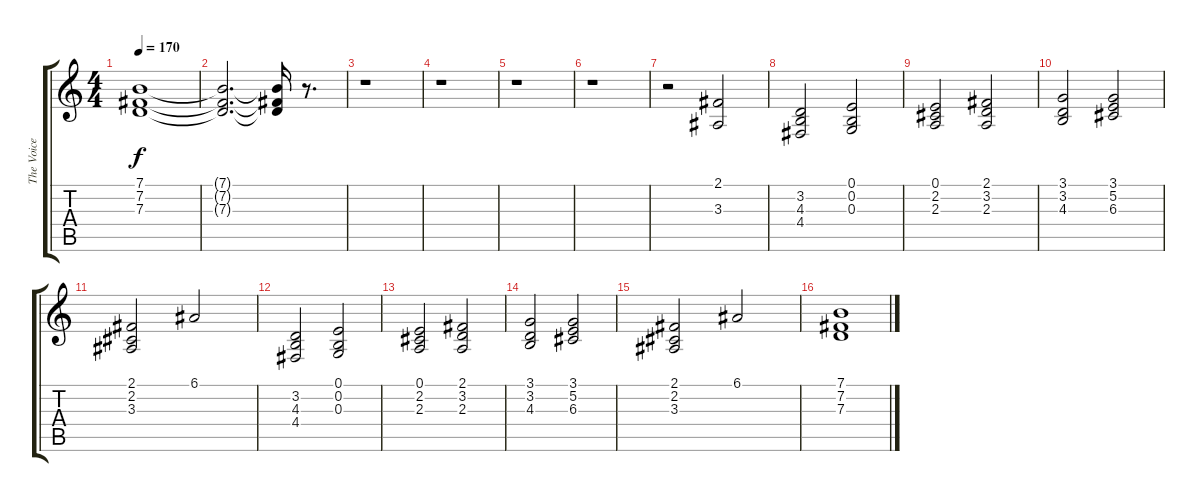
\track ("The Voice of The Music" "The Voice ") {instrument choiraahs}
\staff {score tabs}
\tuning (E4 B3 G3 D3 A2 E2) {hide}
\ts (4 4)
\tempo 170
\clef g2
\ks c
(7.1{t} 7.2{t} 7.3{t}).1{dy f} |
(7.1{t} 7.2{t} 7.3{t}).2{d} (7.1{t} 7.2{t} 7.3{t}).16 r.8{d} |
r.1 |
r.1 |
r.1 |
r.1 |
r.2 (2.1 3.3).2 |
(3.2 4.3 4.4).2 (0.1 0.2 0.3).2 |
(0.1 2.2 2.3).2 (2.1 3.2 2.3).2 |
(3.1 3.2 4.3).2 (3.1 5.2 6.3).2 |
(2.1 2.2 3.3).2 6.1.2 |
(3.2 4.3 4.4).2 (0.1 0.2 0.3).2 |
(0.1 2.2 2.3).2 (2.1 3.2 2.3).2 |
(3.1 3.2 4.3).2 (3.1 5.2 6.3).2 |
(2.1 2.2 3.3).2 6.1.2 |
(7.1 7.2 7.3).1
